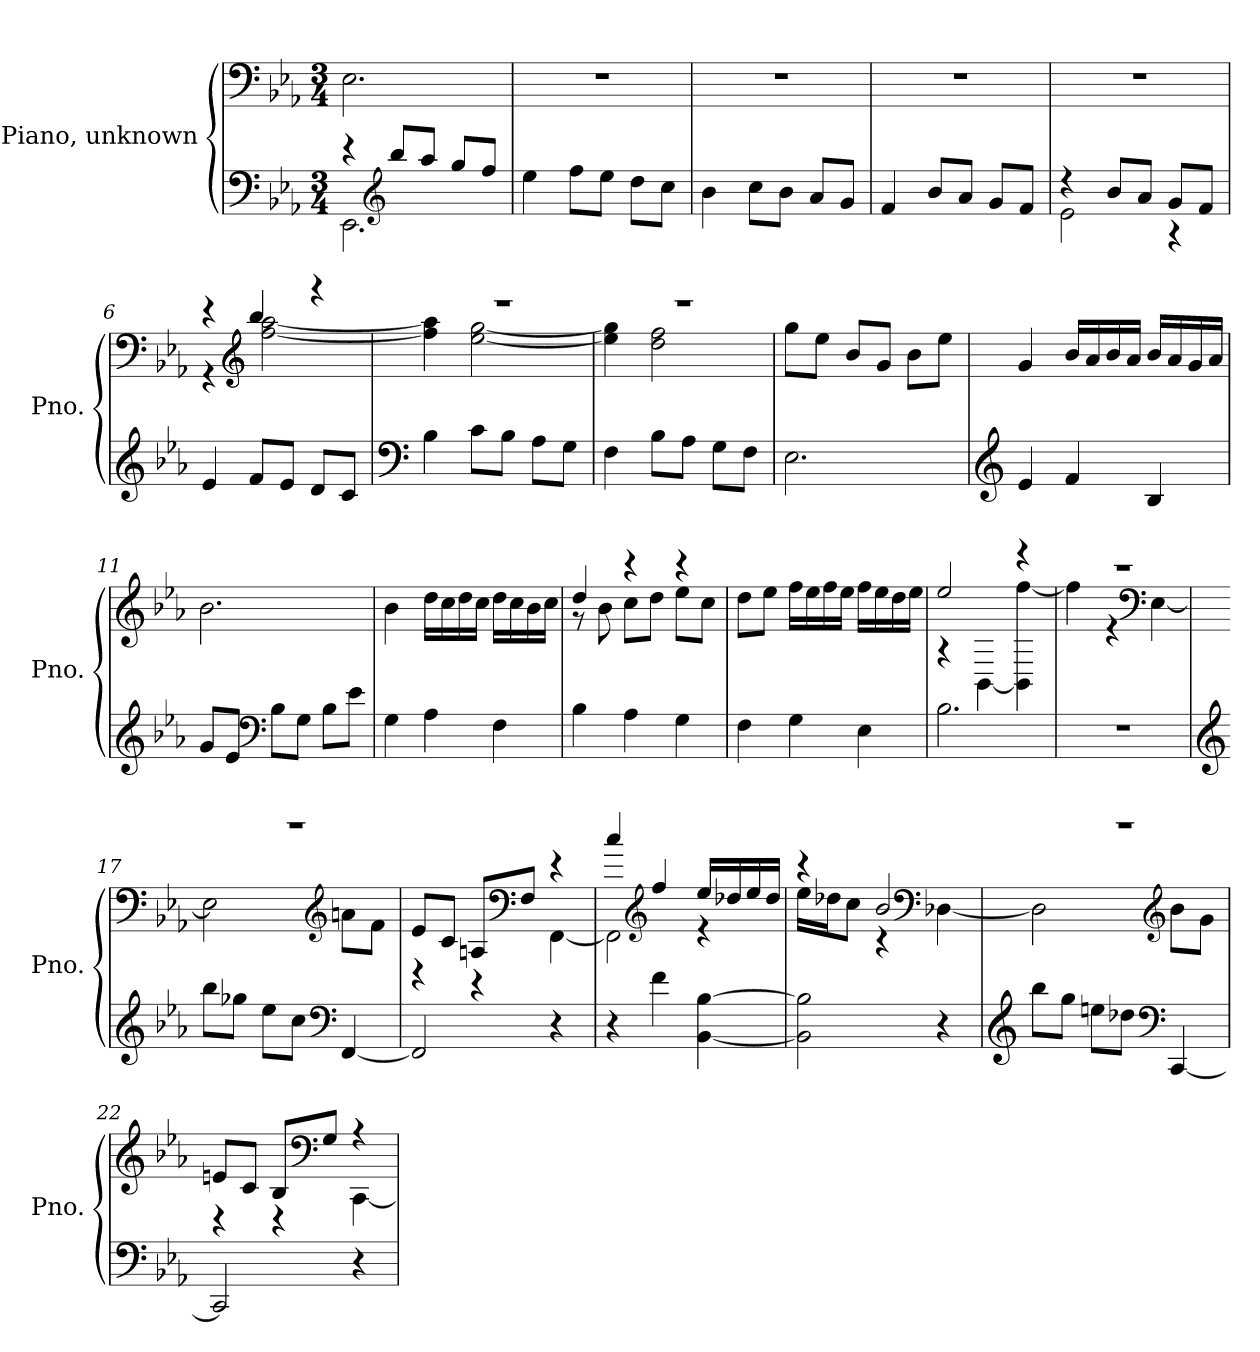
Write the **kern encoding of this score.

**kern	**kern
*part1	*part1
*staff2	*staff1
*I"Piano, unknown	*
*I'Pno.	*
*clefF4	*clefF4
*k[b-e-a-]	*k[b-e-a-]
*M3/4	*M3/4
*MM176	*MM176
=1	=1
*^	*
4r	2.EE-\	2.E-\
*clefG2	*	*
8bb-/L	.	.
8aa-/J	.	.
8gg/L	.	.
8ff/J	.	.
*v	*v	*
=2	=2
4ee-\	2.r
8ff\L	.
8ee-\J	.
8dd\L	.
8cc\J	.
=3	=3
4b-\	2.r
8cc\L	.
8b-\J	.
8a-/L	.
8g/J	.
=4	=4
4f/	2.r
8b-/L	.
8a-/J	.
8g/L	.
8f/J	.
=5	=5
*^	*
4r	2e-\	2.r
8b-/L	.	.
8a-/J	.	.
8g/L	4r	.
8f/J	.	.
*v	*v	*
=6	=6
*	*^
4e-/	4r	4r
*	*clefG2	*
8f/L	4bb-/	[2ff\ [2aa-\
8e-/J	.	.
8d/L	4r	.
8c/J	.	.
!!LO:LB:g=z	!!
=7	=7	=7
*clefF4	*	*
4B-\	2.r	4ff\] 4aa-\]
8c\L	.	[2ee-\ [2gg\
8B-\J	.	.
8A-\L	.	.
8G\J	.	.
=8	=8	=8
4F\	2.r	4ee-\] 4gg\]
8B-\L	.	2dd\ 2ff\
8A-\J	.	.
8G\L	.	.
8F\J	.	.
*	*v	*v
=9	=9
2.E-\	8gg\L
.	8ee-\J
.	8b-/L
.	8g/J
.	8b-\L
.	8ee-\J
=10	=10
*clefG2	*
4e-/	4g/
4f/	16b-/LL
.	16a-/
.	16b-/
.	16a-/JJ
4B-/	16b-/LL
.	16a-/
.	16g/
.	16a-/JJ
=11	=11
8g/L	2.b-\
8e-/J	.
*clefF4	*
8B-\L	.
8G\J	.
8B-\L	.
8e-\J	.
!!LO:LB:g=z
=12	=12
4G\	4b-\
4A-\	16dd\LL
.	16cc\
.	16dd\
.	16cc\JJ
4F\	16dd\LL
.	16cc\
.	16b-\
.	16cc\JJ
=13	=13
*	*^
4B-\	4dd/	8r
.	.	8b-\
4A-\	4r	8cc\L
.	.	8dd\J
4G\	4r	8ee-\L
.	.	8cc\J
*	*v	*v
=14	=14
4F\	8dd\L
.	8ee-\J
4G\	16ff\LL
.	16ee-\
.	16ff\
.	16ee-\JJ
4E-\	16ff\LL
.	16ee-\
.	16dd\
.	16ee-\JJ
=15	=15
*	*^
2.B-\	2ee-/	4r
.	.	[4BB-\
.	4r	4BB-\] [4ff\
=16	=16	=16
2.r	2.r	4ff\]
.	.	4r
*	*clefF4	*
.	.	[4E-\
!!LO:LB:g=z	!!
=17	=17	=17
*clefG2	*	*
8bb-\L	2.r	2E-\]
8gg-X\J	.	.
8ee-\L	.	.
8cc\J	.	.
*clefF4	*clefG2	*
[4FF/	.	8an\L
.	.	8f\J
=18	=18	=18
2FF/]	8e-/L	4r
.	8c/J	.
.	8An/L	4r
*	*clefF4	*
.	8F/J	.
4r	4r	[4FF\
=19	=19	=19
4r	4cc/	2FF\]
*	*clefG2	*
4f\	4ff/	.
[4BB-\ [4B-\	16ee-/LL	4r
.	16dd-X/	.
.	16ee-/	.
.	16dd-/JJ	.
=20	=20	=20
2BB-\] 2B-\]	4r	16ee-\LL
.	.	16dd-X\J
.	.	8cc\J
.	2b-/	4r
*	*clefF4	*
4r	.	[4D-X\
!!LO:LB:g=z	!!
=21	=21	=21
*clefG2	*	*
8bb-\L	2.r	2D-\]
8gg\J	.	.
8een\L	.	.
8dd-X\J	.	.
*clefF4	*clefG2	*
[4CC/	.	8b-\L
.	.	8g\J
=22	=22	=22
2CC/]	8en/L	4r
.	8c/J	.
.	8B-/L	4r
*	*clefF4	*
.	8G/J	.
4r	4r	[4CC\
*	*v	*v
=	=
*-	*-
